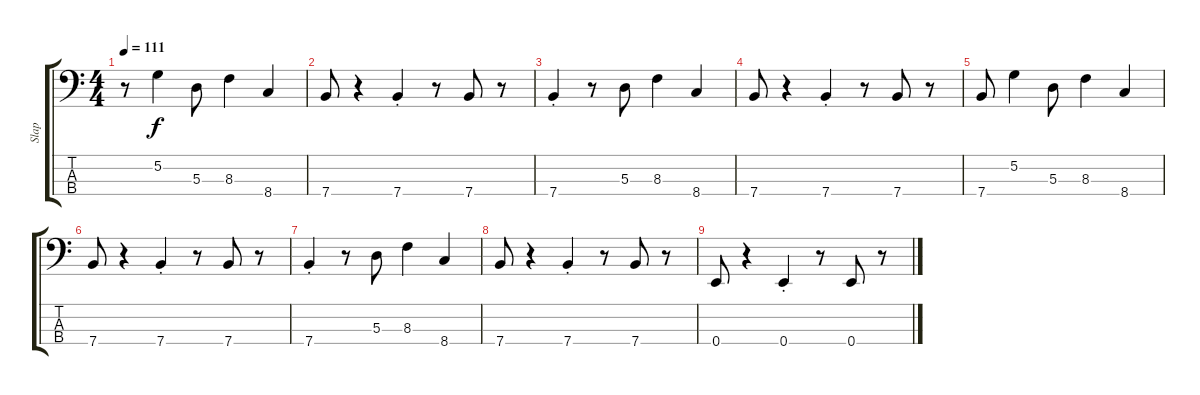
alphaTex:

\track ("Slap" "Slap") {instrument slapbass1}
\staff {score tabs}
\tuning (G2 D2 A1 E1) {hide}
\ts (4 4)
\tempo 111
\clef f4
\ks c
r.8{dy f} 5.2.4 5.3.8 8.3.4 8.4.4 |
7.4.8 r.4 7.4{st}.4 r.8 7.4.8 r.8 |
7.4{st}.4 r.8 5.3.8 8.3.4 8.4.4 |
7.4.8 r.4 7.4{st}.4 r.8 7.4.8 r.8 |
7.4.8 5.2.4 5.3.8 8.3.4 8.4.4 |
7.4.8 r.4 7.4{st}.4 r.8 7.4.8 r.8 |
7.4{st}.4 r.8 5.3.8 8.3.4 8.4.4 |
7.4.8 r.4 7.4{st}.4 r.8 7.4.8 r.8 |
0.4.8 r.4 0.4{st}.4 r.8 0.4.8 r.8
